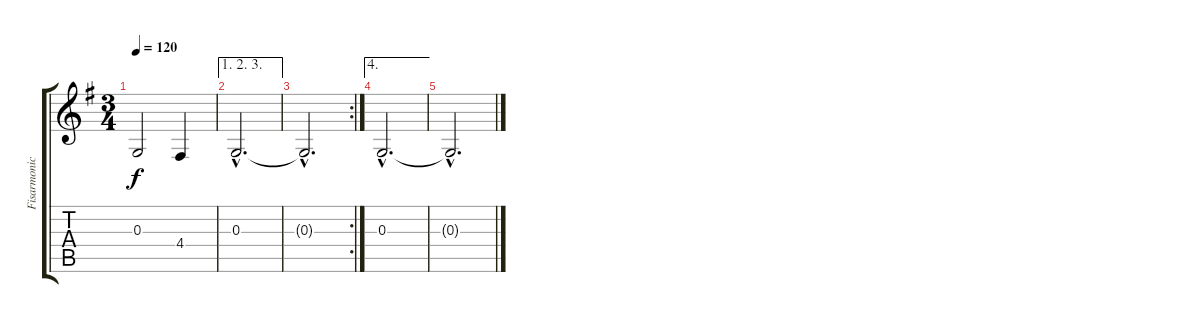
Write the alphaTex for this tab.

\track ("Fisarmonica" "Fisarmonic") {instrument panflute}
\staff {score tabs}
\tuning (E4 B3 G3 D3 A2 E2) {hide}
\ts (3 4)
\tempo 120
\clef g2
\ks g
0.3.2{dy f} 4.4.4 |
\ae (1 2 3)
0.3{hac}.2{d} |
\rc 2
0.3{hac t}.2{d} |
\ae 4
0.3{hac}.2{d} |
0.3{hac t}.2{d}
